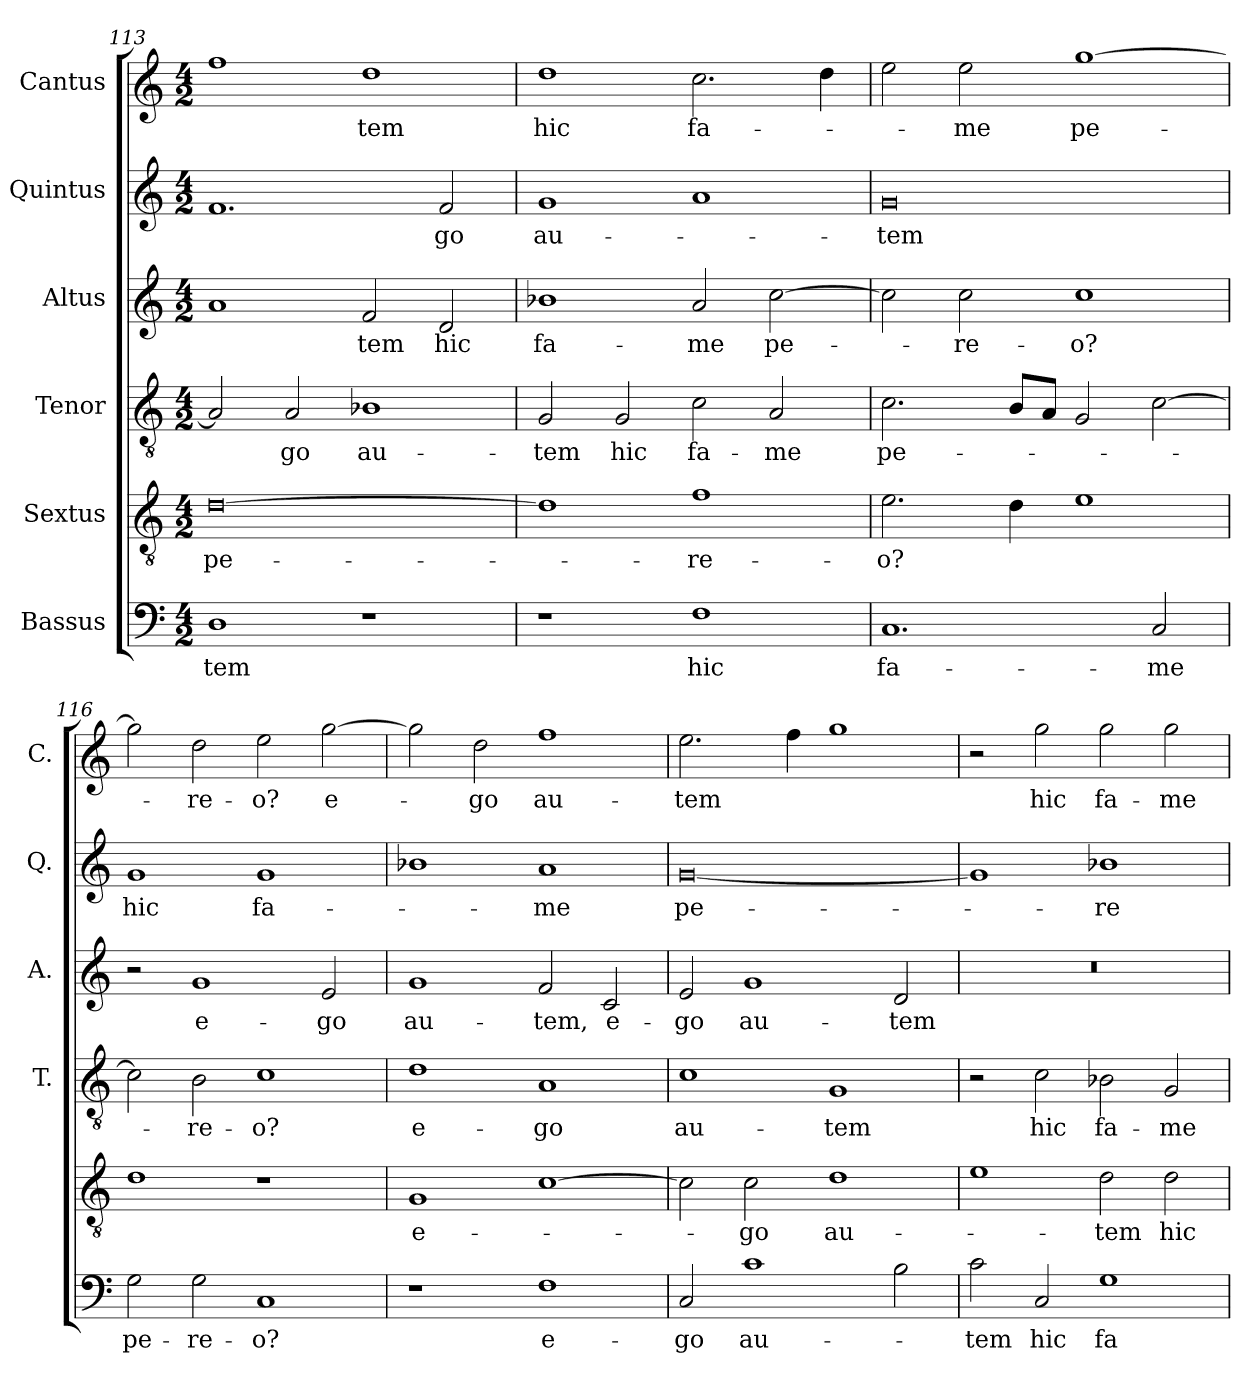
**kern	**text	**kern	**text	**kern	**text	**kern	**text	**kern	**text	**kern	**text
*part6	*part6	*part5	*part5	*part4	*part4	*part3	*part3	*part2	*part2	*part1	*part1
*staff6	*staff6	*staff5	*staff5	*staff4	*staff4	*staff3	*staff3	*staff2	*staff2	*staff1	*staff1
*I"Bassus	*	*I"Sextus	*	*I"Tenor	*	*I"Altus	*	*I"Quintus	*	*I"Cantus	*
*	*	*	*	*I'T.	*	*I'A.	*	*I'Q.	*	*I'C.	*
*clefF4	*	*clefGv2	*	*clefGv2	*	*clefG2	*	*clefG2	*	*clefG2	*
*k[]	*	*k[]	*	*k[]	*	*k[]	*	*k[]	*	*k[]	*
*M4/2	*	*M4/2	*	*M4/2	*	*M4/2	*	*M4/2	*	*M4/2	*
=113	=113	=113	=113	=113	=113	=113	=113	=113	=113	=113	=113
!	!LO:LY:b	!	!LO:LY:b	!	!	!	!	!	!	!	!
1D	-tem	[0d	pe-	2A/]	.	1a	.	1.f	.	1ff	.
!	!	!	!	!	!LO:LY:b	!	!	!	!	!	!
.	.	.	.	2A/	-go	.	.	.	.	.	.
!	!	!	!	!	!LO:LY:b	!	!LO:LY:b	!	!	!	!LO:LY:b
1r	.	.	.	1B-X	au-	2f/	-tem	.	.	1dd	-tem
!	!	!	!	!	!	!	!LO:LY:b	!	!LO:LY:b	!	!
.	.	.	.	.	.	2d/	hic	2f/	-go	.	.
!!LO:PB:g=z
=114	=114	=114	=114	=114	=114	=114	=114	=114	=114	=114	=114
!	!	!	!	!	!LO:LY:b	!	!LO:LY:b	!	!LO:LY:b	!	!LO:LY:b
1r	.	1d]	.	2G/	-tem	1b-X	fa-	1g	au-	1dd	hic
!	!	!	!	!	!LO:LY:b	!	!	!	!	!	!
.	.	.	.	2G/	hic	.	.	.	.	.	.
!	!LO:LY:b	!	!LO:LY:b	!	!LO:LY:b	!	!LO:LY:b	!	!	!	!LO:LY:b
1F	hic	1f	-re-	2c\	fa-	2a/	-me	1a	.	2.cc\	fa-
!	!	!	!	!	!LO:LY:b	!	!LO:LY:b	!	!	!	!
.	.	.	.	2A/	-me	[2cc\	pe-	.	.	.	.
.	.	.	.	.	.	.	.	.	.	4dd\	.
=115	=115	=115	=115	=115	=115	=115	=115	=115	=115	=115	=115
!	!LO:LY:b	!	!LO:LY:b	!	!LO:LY:b	!	!	!	!LO:LY:b	!	!
1.C	fa-	2.e\	-o?	2.c\	pe-	2cc\]	.	0g	-tem	2ee\	.
!	!	!	!	!	!	!	!LO:LY:b	!	!	!	!LO:LY:b
.	.	.	.	.	.	2cc\	-re-	.	.	2ee\	-me
.	.	4d\	.	8B/L	.	.	.	.	.	.	.
.	.	.	.	8A/J	.	.	.	.	.	.	.
!	!	!	!	!	!	!	!LO:LY:b	!	!	!	!LO:LY:b
.	.	1e	.	2G/	.	1cc	-o?	.	.	[1gg	pe-
!	!LO:LY:b	!	!	!	!	!	!	!	!	!	!
2C/	-me	.	.	[2c\	.	.	.	.	.	.	.
=116	=116	=116	=116	=116	=116	=116	=116	=116	=116	=116	=116
!	!LO:LY:b	!	!	!	!	!	!	!	!LO:LY:b	!	!
2G\	pe-	1d	.	2c\]	.	2r	.	1g	hic	2gg\]	.
!	!LO:LY:b	!	!	!	!LO:LY:b	!	!LO:LY:b	!	!	!	!LO:LY:b
2G\	-re-	.	.	2B\	-re-	1g	e-	.	.	2dd\	-re-
!	!LO:LY:b	!	!	!	!LO:LY:b	!	!	!	!LO:LY:b	!	!LO:LY:b
1C	-o?	1r	.	1c	-o?	.	.	1g	fa-	2ee\	-o?
!	!	!	!	!	!	!	!LO:LY:b	!	!	!	!LO:LY:b
.	.	.	.	.	.	2e/	-go	.	.	[2gg\	e-
=117	=117	=117	=117	=117	=117	=117	=117	=117	=117	=117	=117
!	!	!	!LO:LY:b	!	!LO:LY:b	!	!LO:LY:b	!	!	!	!
1r	.	1G	e-	1d	e-	1g	au-	1b-X	.	2gg\]	.
!	!	!	!	!	!	!	!	!	!	!	!LO:LY:b
.	.	.	.	.	.	.	.	.	.	2dd\	-go
!	!LO:LY:b	!	!	!	!LO:LY:b	!	!LO:LY:b	!	!LO:LY:b	!	!LO:LY:b
1F	e-	[1c	.	1A	-go	2f/	-tem,	1a	-me	1ff	au-
!	!	!	!	!	!	!	!LO:LY:b	!	!	!	!
.	.	.	.	.	.	2c/	e-	.	.	.	.
=118	=118	=118	=118	=118	=118	=118	=118	=118	=118	=118	=118
!	!LO:LY:b	!	!	!	!LO:LY:b	!	!LO:LY:b	!	!LO:LY:b	!	!LO:LY:b
2C/	-go	2c\]	.	1c	au-	2e/	-go	[0g	pe-	2.ee\	-tem
!	!LO:LY:b	!	!LO:LY:b	!	!	!	!LO:LY:b	!	!	!	!
1c	au-	2c\	-go	.	.	1g	au-	.	.	.	.
.	.	.	.	.	.	.	.	.	.	4ff\	.
!	!	!	!LO:LY:b	!	!LO:LY:b	!	!	!	!	!	!
.	.	1d	au-	1G	-tem	.	.	.	.	1gg	.
!	!	!	!	!	!	!	!LO:LY:b	!	!	!	!
2B\	.	.	.	.	.	2d/	-tem	.	.	.	.
=119	=119	=119	=119	=119	=119	=119	=119	=119	=119	=119	=119
!	!LO:LY:b	!	!	!	!	!	!	!	!	!	!
2c\	-tem	1e	.	2r	.	0r	.	1g]	.	2r	.
!	!LO:LY:b	!	!	!	!LO:LY:b	!	!	!	!	!	!LO:LY:b
2C/	hic	.	.	2c\	hic	.	.	.	.	2gg\	hic
!	!LO:LY:b	!	!LO:LY:b	!	!LO:LY:b	!	!	!	!LO:LY:b	!	!LO:LY:b
1G	fa-	2d\	-tem	2B-X\	fa-	.	.	1b-X	-re-	2gg\	fa-
!	!	!	!LO:LY:b	!	!LO:LY:b	!	!	!	!	!	!LO:LY:b
.	.	2d\	hic	2G/	-me	.	.	.	.	2gg\	-me
=	=	=	=	=	=	=	=	=	=	=	=
*-	*-	*-	*-	*-	*-	*-	*-	*-	*-	*-	*-
